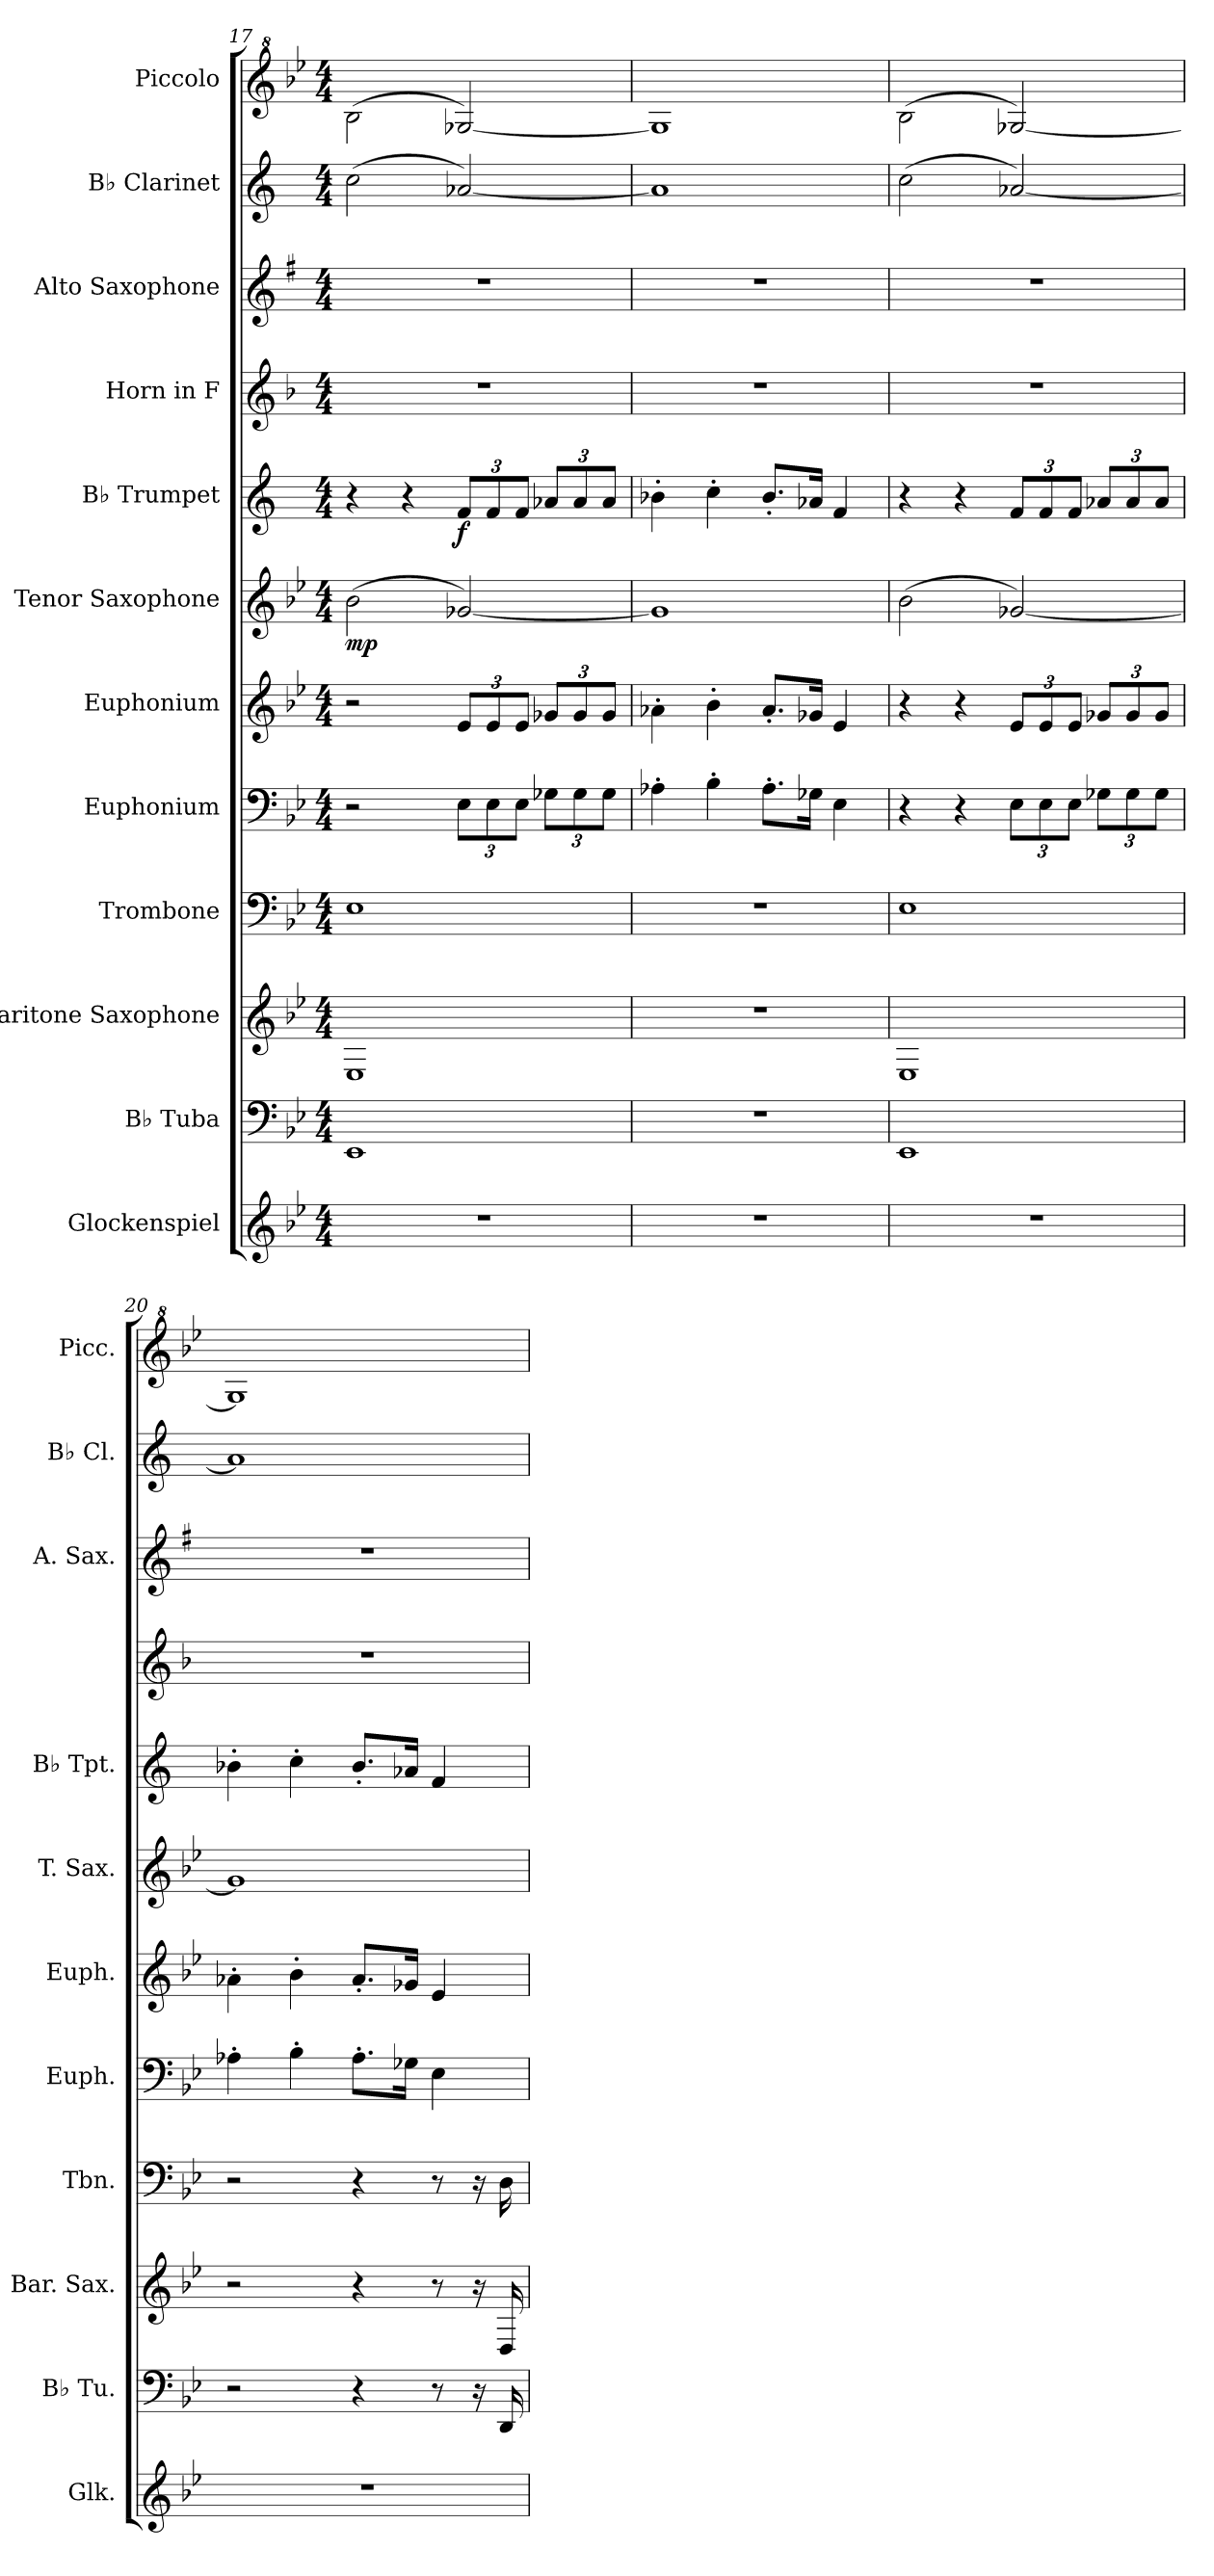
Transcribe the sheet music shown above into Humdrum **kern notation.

**kern	**kern	**kern	**kern	**kern	**kern	**kern	**dynam	**kern	**dynam	**kern	**kern	**kern	**kern
*part12	*part11	*part10	*part9	*part8	*part7	*part6	*part6	*part5	*part5	*part4	*part3	*part2	*part1
*staff12	*staff11	*staff10	*staff9	*staff8	*staff7	*staff6	*staff6	*staff5	*staff5	*staff4	*staff3	*staff2	*staff1
*I"Glockenspiel	*I"B♭ Tuba	*I"Baritone Saxophone	*I"Trombone	*I"Euphonium	*I"Euphonium	*I"Tenor Saxophone	*	*I"B♭ Trumpet	*	*I"Horn in F	*I"Alto Saxophone	*I"B♭ Clarinet	*I"Piccolo
*I'Glk.	*I'B♭ Tu.	*I'Bar. Sax.	*I'Tbn.	*I'Euph.	*I'Euph.	*I'T. Sax.	*	*I'B♭ Tpt.	*	*	*I'A. Sax.	*I'B♭ Cl.	*I'Picc.
*clefG2	*clefF4	*clefG2	*clefF4	*clefF4	*clefG2	*clefG2	*	*clefG2	*	*clefG2	*clefG2	*clefG2	*clefG^2
*ITrd-14c-24	*	*ITrd12c21	*	*	*ITrd8c14	*ITrd8c14	*	*ITrd1c2	*	*ITrd4c7	*ITrd5c9	*ITrd1c2	*ITrd-7c-12
*k[b-e-]	*k[b-e-]	*k[b-e-]	*k[b-e-]	*k[b-e-]	*k[b-e-]	*k[b-e-]	*	*k[b-e-]	*	*k[b-e-]	*k[b-e-]	*k[b-e-]	*k[b-e-]
*M4/4	*M4/4	*M4/4	*M4/4	*M4/4	*M4/4	*M4/4	*	*M4/4	*	*M4/4	*M4/4	*M4/4	*M4/4
=17	=17	=17	=17	=17	=17	=17	=17	=17	=17	=17	=17	=17	=17
!	!	!	!	!	!	!	!LO:DY:b	!	!	!	!	!	!
1r	1EE-	1EE-	1E-	2r	2r	(2B-\	mp	4r	.	1r	1r	(2b-\	(2bb-\
.	.	.	.	.	.	.	.	4r	.	.	.	.	.
*	*	*	*	*Xbrackettup	*Xbrackettup	*	*	*Xbrackettup	*	*	*	*	*
!	!	!	!	!	!	!	!	!	!LO:DY:b	!	!	!	!
.	.	.	.	12E-\L	12E-/L	[2G-X/)	.	12e-/L	f	.	.	[2g-X/)	[2gg-X/)
.	.	.	.	12E-\	12E-/	.	.	12e-/	.	.	.	.	.
.	.	.	.	12E-\J	12E-/J	.	.	12e-/J	.	.	.	.	.
.	.	.	.	12G-X\L	12G-X/L	.	.	12g-X/L	.	.	.	.	.
.	.	.	.	12G-\	12G-/	.	.	12g-/	.	.	.	.	.
.	.	.	.	12G-\J	12G-/J	.	.	12g-/J	.	.	.	.	.
=18	=18	=18	=18	=18	=18	=18	=18	=18	=18	=18	=18	=18	=18
1r	1r	1r	1r	4A-X'\	4A-X'\	1G-]	.	4a-X'\	.	1r	1r	1g-]	1gg-]
.	.	.	.	4B-'\	4B-'\	.	.	4b-'\	.	.	.	.	.
.	.	.	.	8.A-'\L	8.A-'/L	.	.	8.a-'/L	.	.	.	.	.
.	.	.	.	16G-X\Jk	16G-X/Jk	.	.	16g-X/Jk	.	.	.	.	.
.	.	.	.	4E-\	4E-/	.	.	4e-/	.	.	.	.	.
=19	=19	=19	=19	=19	=19	=19	=19	=19	=19	=19	=19	=19	=19
1r	1EE-	1EE-	1E-	4r	4r	(2B-\	.	4r	.	1r	1r	(2b-\	(2bb-\
.	.	.	.	4r	4r	.	.	4r	.	.	.	.	.
.	.	.	.	12E-\L	12E-/L	[2G-X/)	.	12e-/L	.	.	.	[2g-X/)	[2gg-X/)
.	.	.	.	12E-\	12E-/	.	.	12e-/	.	.	.	.	.
.	.	.	.	12E-\J	12E-/J	.	.	12e-/J	.	.	.	.	.
.	.	.	.	12G-X\L	12G-X/L	.	.	12g-X/L	.	.	.	.	.
.	.	.	.	12G-\	12G-/	.	.	12g-/	.	.	.	.	.
.	.	.	.	12G-\J	12G-/J	.	.	12g-/J	.	.	.	.	.
=20	=20	=20	=20	=20	=20	=20	=20	=20	=20	=20	=20	=20	=20
1r	2r	2r	2r	4A-X'\	4A-X'\	1G-]	.	4a-X'\	.	1r	1r	1g-]	1gg-]
.	.	.	.	4B-'\	4B-'\	.	.	4b-'\	.	.	.	.	.
.	4r	4r	4r	8.A-'\L	8.A-'/L	.	.	8.a-'/L	.	.	.	.	.
.	.	.	.	16G-X\Jk	16G-X/Jk	.	.	16g-X/Jk	.	.	.	.	.
.	8r	8r	8r	4E-\	4E-/	.	.	4e-/	.	.	.	.	.
.	16r	16r	16r	.	.	.	.	.	.	.	.	.	.
.	16DD/	16DD/	16D\	.	.	.	.	.	.	.	.	.	.
=	=	=	=	=	=	=	=	=	=	=	=	=	=
*-	*-	*-	*-	*-	*-	*-	*-	*-	*-	*-	*-	*-	*-
